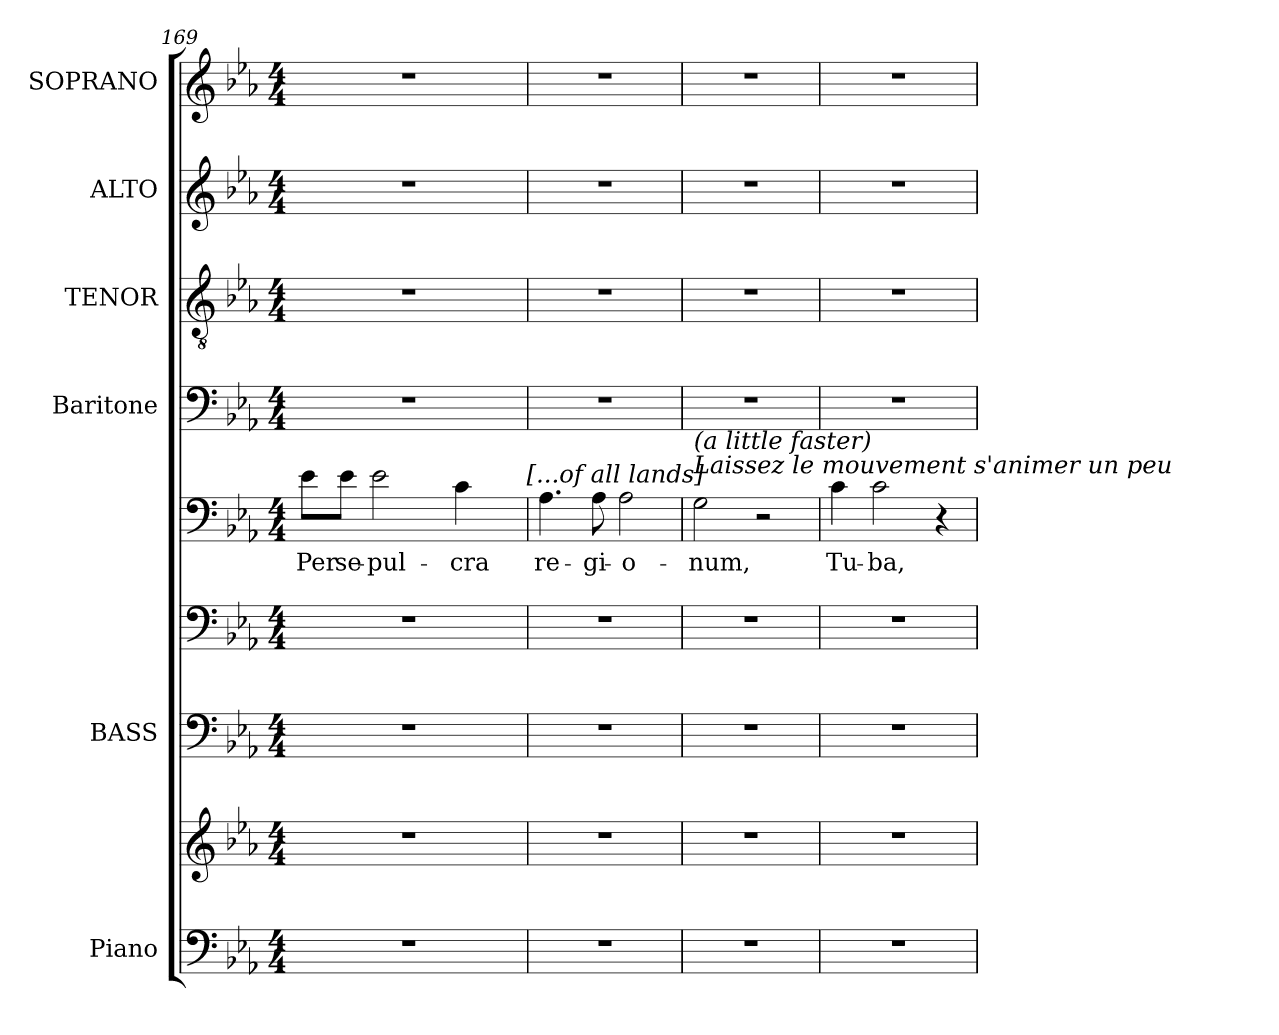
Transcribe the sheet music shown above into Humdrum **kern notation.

**kern	**kern	**kern	**kern	**kern	**text	**kern	**kern	**kern	**kern
*part6	*part6	*part5	*part5	*part5	*part5	*part4	*part3	*part2	*part1
*staff9	*staff8	*staff7	*staff6	*staff5	*staff5	*staff4	*staff3	*staff2	*staff1
*I"Piano	*	*I"BASS	*	*	*	*I"Baritone	*I"TENOR	*I"ALTO	*I"SOPRANO
*I'Pno.	*	*I'B.	*	*	*	*I'Bar.	*I'T.	*I'A.	*I'S.
*clefF4	*clefG2	*clefF4	*clefF4	*clefF4	*	*clefF4	*clefGv2	*clefG2	*clefG2
*	*	*	*	*	*	*	*ITrd7c12	*	*
*k[b-e-a-]	*k[b-e-a-]	*k[b-e-a-]	*k[b-e-a-]	*k[b-e-a-]	*	*k[b-e-a-]	*k[b-e-a-]	*k[b-e-a-]	*k[b-e-a-]
*E-:	*E-:	*E-:	*E-:	*E-:	*	*E-:	*E-:	*E-:	*E-:
*M4/4	*M4/4	*M4/4	*M4/4	*M4/4	*	*M4/4	*M4/4	*M4/4	*M4/4
=169	=169	=169	=169	=169	=169	=169	=169	=169	=169
!	!	!	!	!	!LO:LY:b:color=#000000	!	!	!	!
*	*	*	*	*^	*	*	*	*	*
1r	1r	1r	1r	8e-i\L	2ryy	Per	1r	1r	1r	1r
!	!	!	!	!	!	!LO:LY:b:color=#000000	!	!	!	!
.	.	.	.	8e-i\J	.	se-	.	.	.	.
!	!	!	!	!	!	!LO:LY:b:color=#000000	!	!	!	!
.	.	.	.	2e-i\	.	-pul-	.	.	.	.
.	.	.	.	.	4ryy	.	.	.	.	.
!	!	!	!	!	!	!LO:LY:b:color=#000000	!	!	!	!
.	.	.	.	4ci\	8ryy	-cra	.	.	.	.
.	.	.	.	.	16ryy	.	.	.	.	.
.	.	.	.	.	32ryy	.	.	.	.	.
.	.	.	.	.	64ryy	.	.	.	.	.
.	.	.	.	.	128...ryy	.	.	.	.	.
!	!	!	!	!	!LO:TX:a:i:t=[...of all lands]	!	!	!	!	!
.	.	.	.	.	1024ryy	.	.	.	.	.
*	*	*	*	*v	*v	*	*	*	*	*
=170	=170	=170	=170	=170	=170	=170	=170	=170	=170
*	*	*	*	*^	*	*	*	*	*
!	!	!	!	!	!	!LO:LY:b:color=#000000	!	!	!	!
*	*	*	*	*v	*v	*	*	*	*	*
1r	1r	1r	1r	4.A-i\	re-	1r	1r	1r	1r
!	!	!	!	!	!LO:LY:b:color=#000000	!	!	!	!
.	.	.	.	8A-i\	-gi-	.	.	.	.
!	!	!	!	!	!LO:LY:b:color=#000000	!	!	!	!
.	.	.	.	2A-i\	-o-	.	.	.	.
!!LO:LB:g=z
=171	=171	=171	=171	=171	=171	=171	=171	=171	=171
!	!	!	!	!LO:TX:a:i:t=Laissez le mouvement s'animer un peu	!	!	!	!	!
!	!	!	!	!LO:TX:i:t=(a little faster)	!	!	!	!	!
!	!	!	!	!	!LO:LY:b:color=#000000	!	!	!	!
1r	1r	1r	1r	2Gi\	-num,	1r	1r	1r	1r
.	.	.	.	2r	.	.	.	.	.
=172	=172	=172	=172	=172	=172	=172	=172	=172	=172
!	!	!	!	!	!LO:LY:b:color=#000000	!	!	!	!
1r	1r	1r	1r	4ci\	Tu-	1r	1r	1r	1r
!	!	!	!	!	!LO:LY:b:color=#000000	!	!	!	!
.	.	.	.	2ci\	-ba,	.	.	.	.
.	.	.	.	4r	.	.	.	.	.
=	=	=	=	=	=	=	=	=	=
*-	*-	*-	*-	*-	*-	*-	*-	*-	*-
